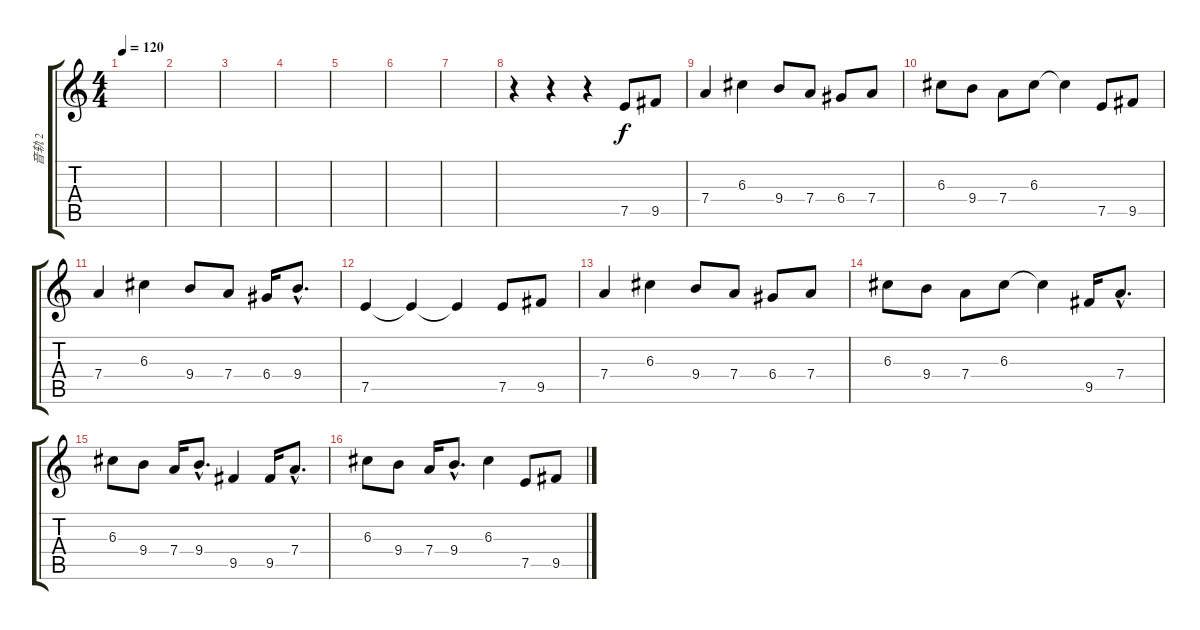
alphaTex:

\track ("音轨 2" "音轨 2") {instrument acousticguitarnylon}
\staff {score tabs}
\tuning (E4 B3 G3 D3 A2 E2) {hide}
\ts (4 4)
\tempo 120
\clef g2
\ks c
|
|
|
|
|
|
|
r.4 r.4 r.4 7.5.8 9.5.8 |
7.4.4 6.3.4 9.4.8 7.4.8 6.4.8 7.4.8 |
6.3.8 9.4.8 7.4.8 6.3.8 6.3{t}.4 7.5.8 9.5.8 |
7.4.4 6.3.4 9.4.8 7.4.8 6.4.16 9.4{hac}.8{d} |
7.5.4 7.5{t}.4 7.5{t}.4 7.5.8 9.5.8 |
7.4.4 6.3.4 9.4.8 7.4.8 6.4.8 7.4.8 |
6.3.8 9.4.8 7.4.8 6.3.8 6.3{t}.4 9.5.16 7.4{hac}.8{d} |
6.3.8 9.4.8 7.4.16 9.4{hac}.8{d} 9.5.4 9.5.16 7.4{hac}.8{d} |
6.3.8 9.4.8 7.4.16 9.4{hac}.8{d} 6.3.4 7.5.8 9.5.8
